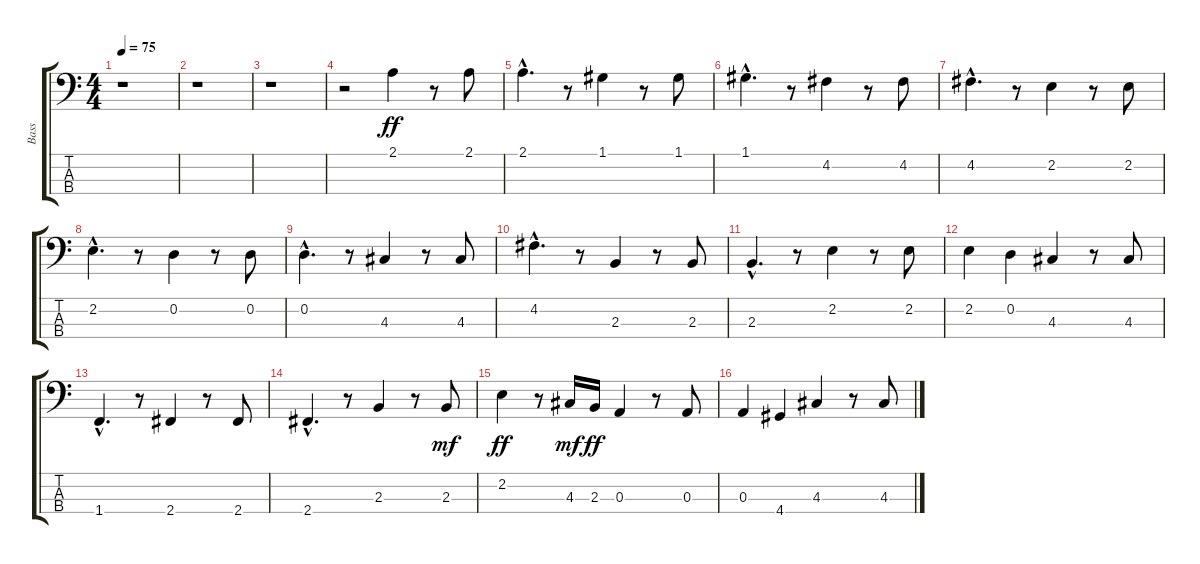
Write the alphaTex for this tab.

\track ("Bass" "Bass") {instrument electricbassfinger}
\staff {score tabs}
\tuning (G2 D2 A1 E1) {hide}
\ts (4 4)
\tempo 75
\clef f4
\ks c
r.1{dy ff} |
r.1 |
r.1 |
r.2 2.1.4 r.8 2.1.8 |
2.1{hac}.4{d} r.8 1.1.4 r.8 1.1.8 |
1.1{hac}.4{d} r.8 4.2.4 r.8 4.2.8 |
4.2{hac}.4{d} r.8 2.2.4 r.8 2.2.8 |
2.2{hac}.4{d} r.8 0.2.4 r.8 0.2.8 |
0.2{hac}.4{d} r.8 4.3.4 r.8 4.3.8 |
4.2{hac}.4{d} r.8 2.3.4 r.8 2.3.8 |
2.3{hac}.4{d} r.8 2.2.4 r.8 2.2.8 |
2.2.4 0.2.4 4.3.4 r.8 4.3.8 |
1.4{hac}.4{d} r.8 2.4.4 r.8 2.4.8 |
2.4{hac}.4{d} r.8 2.3.4 r.8 2.3.8{dy mf} |
2.2.4{dy ff} r.8 4.3.16{dy mf} 2.3.16{dy ff} 0.3.4 r.8 0.3.8 |
0.3.4 4.4.4 4.3.4 r.8 4.3.8
